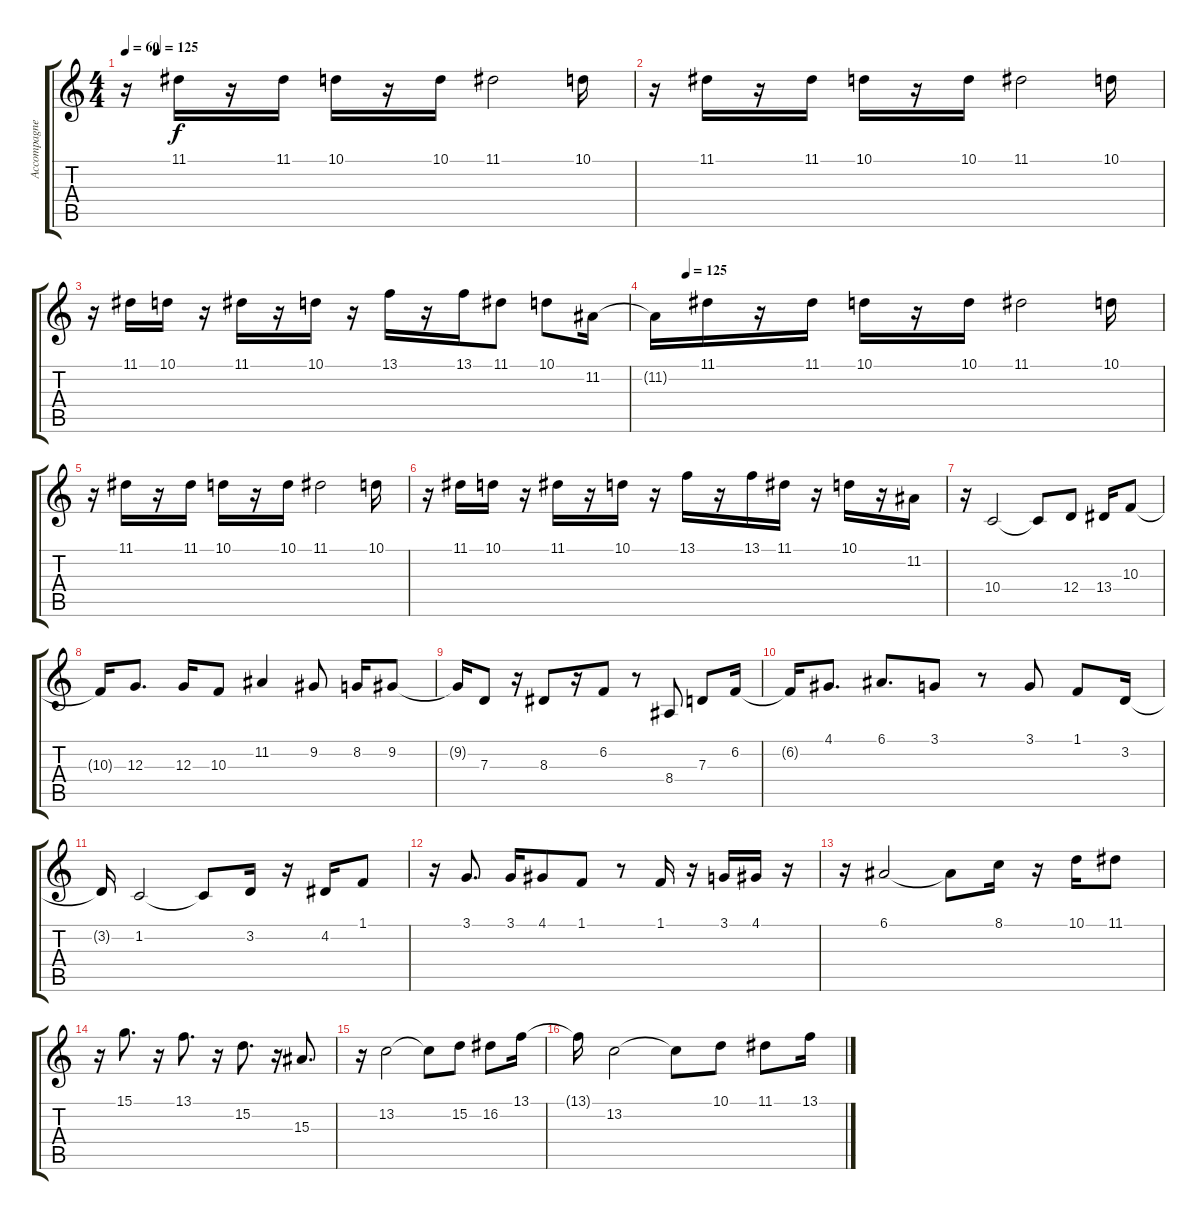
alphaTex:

\track ("Accompagnement" "Accompagne") {instrument trumpet}
\staff {score tabs}
\tuning (E4 B3 G3 D3 A2 E2) {hide}
\ts (4 4)
\tempo 60
\tempo (125 0.0625)
\tempo 60
\clef g2
\ks c
r.16{dy f instrument trumpet} 11.1.16 r.16 11.1.16 10.1.16 r.16 10.1.16 11.1.2 10.1.16 |
r.16 11.1.16 r.16 11.1.16 10.1.16 r.16 10.1.16 11.1.2 10.1.16 |
r.16 11.1.16 10.1.16 r.16 11.1.16 r.16 10.1.16 r.16 13.1.16 r.16 13.1.16 11.1.8 10.1.8 11.2.16 |
\tempo (125 0.0625)
11.2{t}.16 11.1.16 r.16 11.1.16 10.1.16 r.16 10.1.16 11.1.2 10.1.16 |
r.16 11.1.16 r.16 11.1.16 10.1.16 r.16 10.1.16 11.1.2 10.1.16 |
r.16 11.1.16 10.1.16 r.16 11.1.16 r.16 10.1.16 r.16 13.1.16 r.16 13.1.16 11.1.16 r.16 10.1.16 r.16 11.2.16 |
r.16 10.4.2 10.4{t}.8 12.4.8 13.4.16 10.3.8 |
10.3{t}.16 12.3.8{d} 12.3.16 10.3.8 11.2.4 9.2.8 8.2.16 9.2.8 |
9.2{t}.16 7.3.8 r.16 8.3.8 r.16 6.2.8 r.8 8.4.8 7.3.8 6.2.16 |
6.2{t}.16 4.1.8{d} 6.1.8{d} 3.1.8 r.8 3.1.8 1.1.8 3.2.16 |
3.2{t}.16 1.2.2 1.2{t}.8 3.2.16 r.16 4.2.16 1.1.8 |
r.16 3.1.8{d} 3.1.16 4.1.8 1.1.8 r.8 1.1.16 r.16 3.1.16 4.1.16 r.16 |
r.16 6.1.2 6.1{t}.8 8.1.16 r.16 10.1.16 11.1.8 |
r.16 15.1.8{d} r.16 13.1.8{d} r.16 15.2.8{d} r.16 15.3.8{d} |
r.16 13.2.2 13.2{t}.8 15.2.8 16.2.8 13.1.16 |
13.1{t}.16 13.2.2 13.2{t}.8 10.1.8 11.1.8 13.1.16
